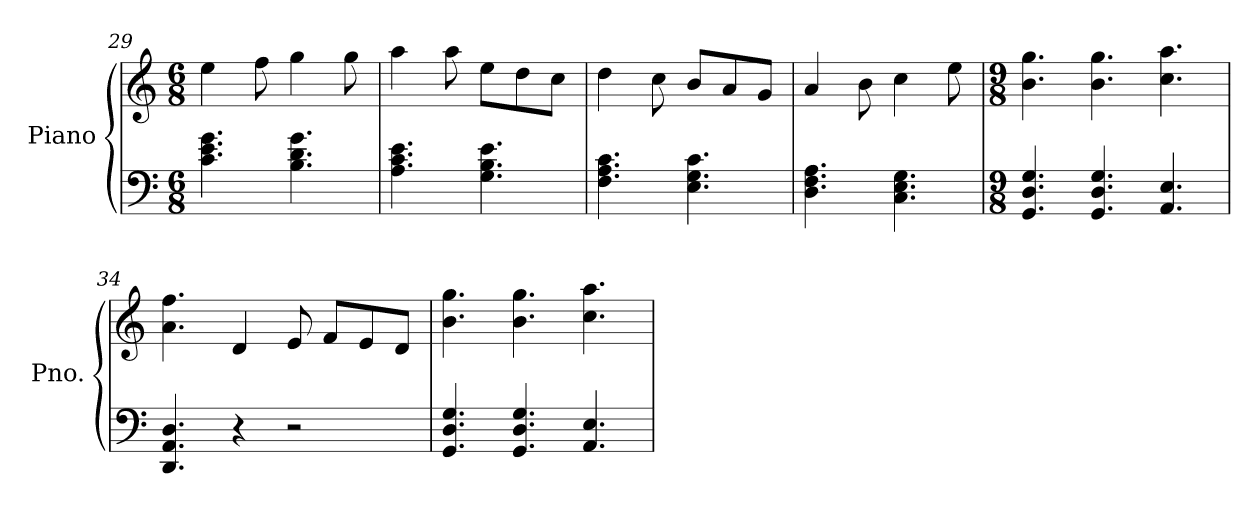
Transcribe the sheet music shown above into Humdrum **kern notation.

**kern	**kern
*part1	*part1
*staff2	*staff1
*I"Piano	*
*I'Pno.	*
*clefF4	*clefG2
*k[]	*k[]
*M6/8	*M6/8
=29	=29
4.c\ 4.e\ 4.g\	4ee\
.	8ff\
4.B\ 4.d\ 4.g\	4gg\
.	8gg\
=30	=30
4.A\ 4.c\ 4.e\	4aa\
.	8aa\
4.G\ 4.B\ 4.e\	8ee\L
.	8dd\
.	8cc\J
=31	=31
4.F\ 4.A\ 4.c\	4dd\
.	8cc\
4.E\ 4.G\ 4.c\	8b/L
.	8a/
.	8g/J
=32	=32
4.D\ 4.F\ 4.A\	4a/
.	8b\
4.C\ 4.E\ 4.G\	4cc\
.	8ee\
=33	=33
*M9/8	*M9/8
4.GG/ 4.D/ 4.G/	4.b\ 4.gg\
4.GG/ 4.D/ 4.G/	4.b\ 4.gg\
4.AA/ 4.E/	4.cc\ 4.aa\
!!LO:PB:g=z
=34	=34
4.DD/ 4.AA/ 4.D/	4.a\ 4.ff\
4r	4d/
2r	8e/
.	8f/L
.	8e/
.	8d/J
=35	=35
4.GG/ 4.D/ 4.G/	4.b\ 4.gg\
4.GG/ 4.D/ 4.G/	4.b\ 4.gg\
4.AA/ 4.E/	4.cc\ 4.aa\
=	=
*-	*-
